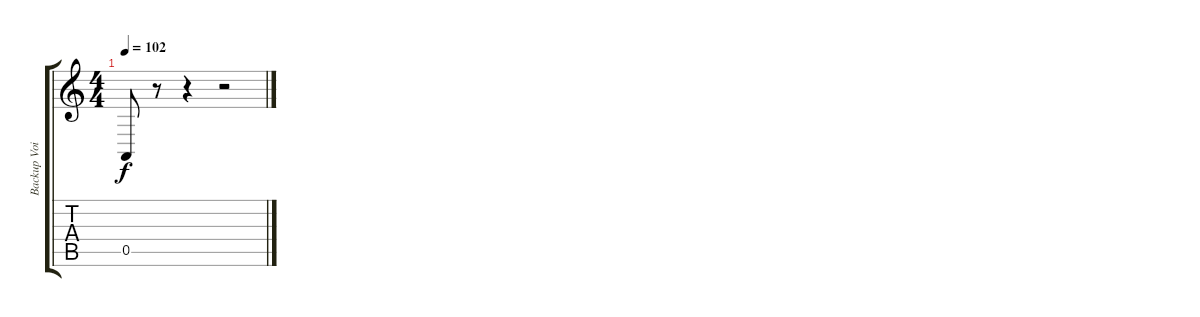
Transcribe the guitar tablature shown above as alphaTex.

\track ("Backup Voice" "Backup Voi") {instrument brasssection}
\staff {score tabs}
\tuning (E4 B3 G3 D3 A2 E2) {hide}
\ts (4 4)
\tempo 102
\clef g2
\ks c
0.5{t}.8{dy f} r.8 r.4 r.2
